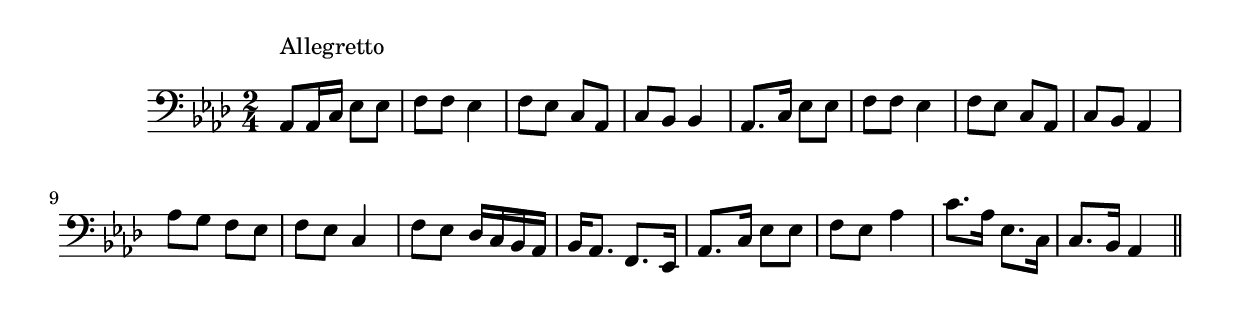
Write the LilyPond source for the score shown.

\version "2.14.0"
%{\header {
  title = "Rosa Lee"
  composer = "anonymous"
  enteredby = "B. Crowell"
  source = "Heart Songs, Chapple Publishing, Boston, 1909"
}%}
\score{{\key as \major
\time 2/4
%{\tempo 4=90
%}\clef bass
\transpose e as{\relative a, {
  e8^\markup{\column { "Allegretto" " " }}
  e16 gis b8 b | cis cis b4 | cis8 b gis e | gis fis fis4 |
  e8. gis16 b8 b | cis8 cis b4 | cis8 b gis e | gis fis e4 |
  e'8 dis cis b | cis b gis4 | cis8 b a16 gis fis e | fis16 e8. cis8. b16 |
  e8. gis16 b8 b | cis b e4 | gis8. e16 b8. gis16 | gis8. fis16 e4
  \bar "||"
}}

}}